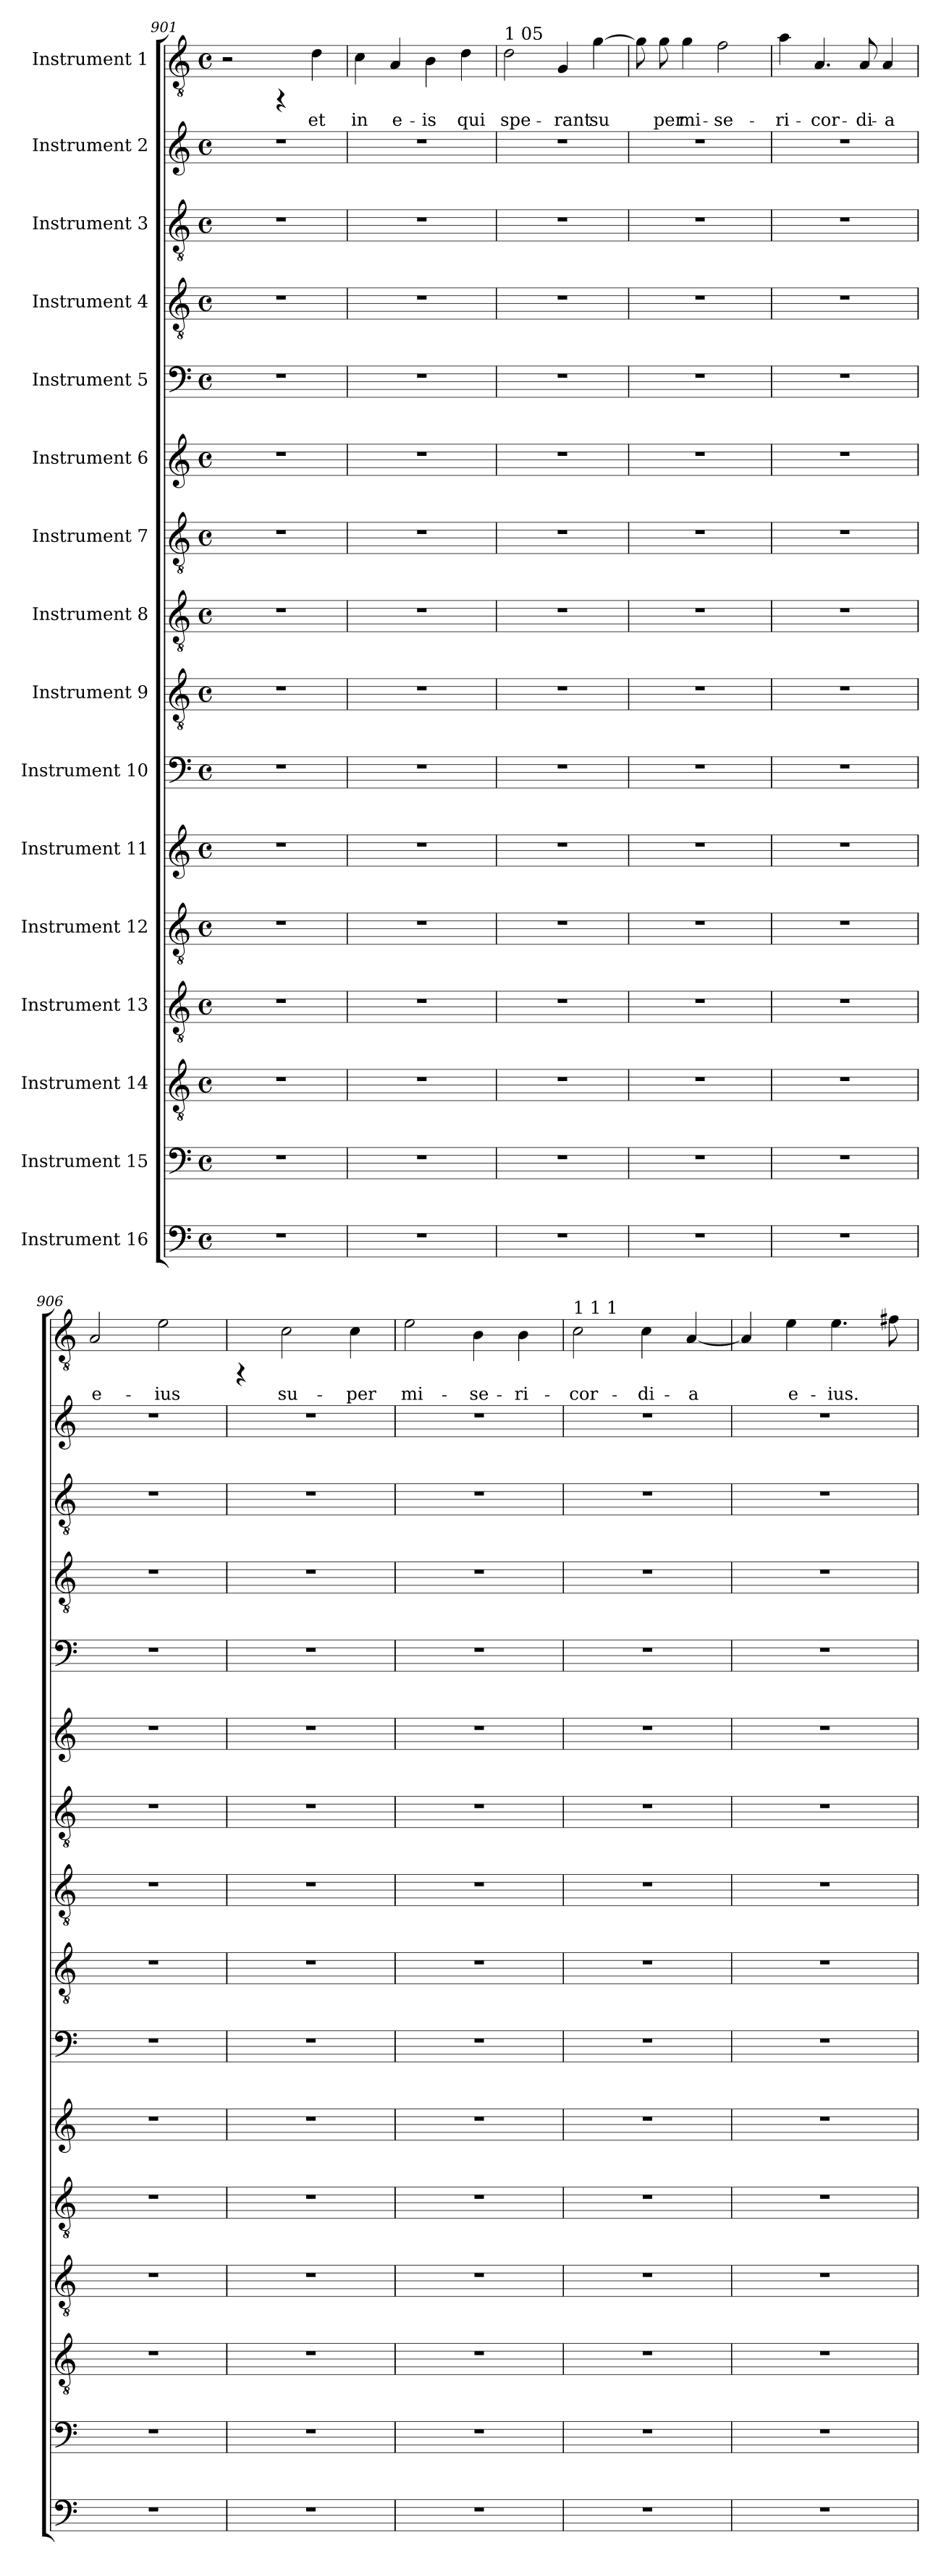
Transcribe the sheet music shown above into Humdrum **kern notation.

**kern	**kern	**kern	**kern	**kern	**kern	**kern	**kern	**kern	**kern	**kern	**kern	**kern	**kern	**kern	**kern	**text
*part16	*part15	*part14	*part13	*part12	*part11	*part10	*part9	*part8	*part7	*part6	*part5	*part4	*part3	*part2	*part1	*part1
*staff16	*staff15	*staff14	*staff13	*staff12	*staff11	*staff10	*staff9	*staff8	*staff7	*staff6	*staff5	*staff4	*staff3	*staff2	*staff1	*staff1
*I"Instrument 16	*I"Instrument 15	*I"Instrument 14	*I"Instrument 13	*I"Instrument 12	*I"Instrument 11	*I"Instrument 10	*I"Instrument 9	*I"Instrument 8	*I"Instrument 7	*I"Instrument 6	*I"Instrument 5	*I"Instrument 4	*I"Instrument 3	*I"Instrument 2	*I"Instrument 1	*
*clefF4	*clefF4	*clefGv2	*clefGv2	*clefGv2	*clefG2	*clefF4	*clefGv2	*clefGv2	*clefGv2	*clefG2	*clefF4	*clefGv2	*clefGv2	*clefG2	*clefGv2	*
*k[]	*k[]	*k[]	*k[]	*k[]	*k[]	*k[]	*k[]	*k[]	*k[]	*k[]	*k[]	*k[]	*k[]	*k[]	*k[]	*
*C:	*C:	*C:	*C:	*C:	*C:	*C:	*C:	*C:	*C:	*C:	*C:	*C:	*C:	*C:	*C:	*
*M4/4	*M4/4	*M4/4	*M4/4	*M4/4	*M4/4	*M4/4	*M4/4	*M4/4	*M4/4	*M4/4	*M4/4	*M4/4	*M4/4	*M4/4	*M4/4	*
*met(c)	*met(c)	*met(c)	*met(c)	*met(c)	*met(c)	*met(c)	*met(c)	*met(c)	*met(c)	*met(c)	*met(c)	*met(c)	*met(c)	*met(c)	*met(c)	*
=901	=901	=901	=901	=901	=901	=901	=901	=901	=901	=901	=901	=901	=901	=901	=901	=901
1r	1r	1r	1r	1r	1r	1r	1r	1r	1r	1r	1r	1r	1r	1r	2r	.
.	.	.	.	.	.	.	.	.	.	.	.	.	.	.	4rFF	.
!	!	!	!	!	!	!	!	!	!	!	!	!	!	!	!	!LO:LY:b:cj
.	.	.	.	.	.	.	.	.	.	.	.	.	.	.	4d\	et
=902	=902	=902	=902	=902	=902	=902	=902	=902	=902	=902	=902	=902	=902	=902	=902	=902
!	!	!	!	!	!	!	!	!	!	!	!	!	!	!	!	!LO:LY:b:cj
1r	1r	1r	1r	1r	1r	1r	1r	1r	1r	1r	1r	1r	1r	1r	4c\	in
!	!	!	!	!	!	!	!	!	!	!	!	!	!	!	!	!LO:LY:b:cj
.	.	.	.	.	.	.	.	.	.	.	.	.	.	.	4A/	e-
!	!	!	!	!	!	!	!	!	!	!	!	!	!	!	!	!LO:LY:b:cj
.	.	.	.	.	.	.	.	.	.	.	.	.	.	.	4B\	-is
!	!	!	!	!	!	!	!	!	!	!	!	!	!	!	!	!LO:LY:b:cj
.	.	.	.	.	.	.	.	.	.	.	.	.	.	.	4d\	qui
!!LO:LB:g=z
=903	=903	=903	=903	=903	=903	=903	=903	=903	=903	=903	=903	=903	=903	=903	=903	=903
!	!	!	!	!	!	!	!	!	!	!	!	!	!	!	!LO:TX:a:t=1 05	!
!	!	!	!	!	!	!	!	!	!	!	!	!	!	!	!	!LO:LY:b:cj
1r	1r	1r	1r	1r	1r	1r	1r	1r	1r	1r	1r	1r	1r	1r	2d\	spe-
!	!	!	!	!	!	!	!	!	!	!	!	!	!	!	!	!LO:LY:b:cj
.	.	.	.	.	.	.	.	.	.	.	.	.	.	.	4G/	-rant
!	!	!	!	!	!	!	!	!	!	!	!	!	!	!	!	!LO:LY:b:cj
.	.	.	.	.	.	.	.	.	.	.	.	.	.	.	[>4g\	su-
=904	=904	=904	=904	=904	=904	=904	=904	=904	=904	=904	=904	=904	=904	=904	=904	=904
!	!	!	!	!	!	!	!	!	!	!	!	!	!	!	!	!LO:LY:b:cj
1r	1r	1r	1r	1r	1r	1r	1r	1r	1r	1r	1r	1r	1r	1r	8g\]	--
!	!	!	!	!	!	!	!	!	!	!	!	!	!	!	!	!LO:LY:b:cj
.	.	.	.	.	.	.	.	.	.	.	.	.	.	.	8g\	-per
!	!	!	!	!	!	!	!	!	!	!	!	!	!	!	!	!LO:LY:b:cj
.	.	.	.	.	.	.	.	.	.	.	.	.	.	.	4g\	mi-
!	!	!	!	!	!	!	!	!	!	!	!	!	!	!	!	!LO:LY:b:cj
.	.	.	.	.	.	.	.	.	.	.	.	.	.	.	2f\	-se-
=905	=905	=905	=905	=905	=905	=905	=905	=905	=905	=905	=905	=905	=905	=905	=905	=905
!	!	!	!	!	!	!	!	!	!	!	!	!	!	!	!	!LO:LY:b:cj
1r	1r	1r	1r	1r	1r	1r	1r	1r	1r	1r	1r	1r	1r	1r	4a\	-ri-
!	!	!	!	!	!	!	!	!	!	!	!	!	!	!	!	!LO:LY:b:cj
.	.	.	.	.	.	.	.	.	.	.	.	.	.	.	4.A/	-cor-
!	!	!	!	!	!	!	!	!	!	!	!	!	!	!	!	!LO:LY:b:cj
.	.	.	.	.	.	.	.	.	.	.	.	.	.	.	8A/	-di-
!	!	!	!	!	!	!	!	!	!	!	!	!	!	!	!	!LO:LY:b:cj
.	.	.	.	.	.	.	.	.	.	.	.	.	.	.	4A/	-a
=906	=906	=906	=906	=906	=906	=906	=906	=906	=906	=906	=906	=906	=906	=906	=906	=906
!	!	!	!	!	!	!	!	!	!	!	!	!	!	!	!	!LO:LY:b:cj
1r	1r	1r	1r	1r	1r	1r	1r	1r	1r	1r	1r	1r	1r	1r	2A/	e-
!	!	!	!	!	!	!	!	!	!	!	!	!	!	!	!	!LO:LY:b:cj
.	.	.	.	.	.	.	.	.	.	.	.	.	.	.	2e\	-ius
=907	=907	=907	=907	=907	=907	=907	=907	=907	=907	=907	=907	=907	=907	=907	=907	=907
1r	1r	1r	1r	1r	1r	1r	1r	1r	1r	1r	1r	1r	1r	1r	4rFF	.
!	!	!	!	!	!	!	!	!	!	!	!	!	!	!	!	!LO:LY:b:cj
.	.	.	.	.	.	.	.	.	.	.	.	.	.	.	2c\	su-
!	!	!	!	!	!	!	!	!	!	!	!	!	!	!	!	!LO:LY:b:cj
.	.	.	.	.	.	.	.	.	.	.	.	.	.	.	4c\	-per
=908	=908	=908	=908	=908	=908	=908	=908	=908	=908	=908	=908	=908	=908	=908	=908	=908
!	!	!	!	!	!	!	!	!	!	!	!	!	!	!	!	!LO:LY:b:cj
1r	1r	1r	1r	1r	1r	1r	1r	1r	1r	1r	1r	1r	1r	1r	2e\	mi-
!	!	!	!	!	!	!	!	!	!	!	!	!	!	!	!	!LO:LY:b:cj
.	.	.	.	.	.	.	.	.	.	.	.	.	.	.	4B\	-se-
!	!	!	!	!	!	!	!	!	!	!	!	!	!	!	!	!LO:LY:b:cj
.	.	.	.	.	.	.	.	.	.	.	.	.	.	.	4B\	-ri-
!!LO:PB:g=z
=909	=909	=909	=909	=909	=909	=909	=909	=909	=909	=909	=909	=909	=909	=909	=909	=909
!	!	!	!	!	!	!	!	!	!	!	!	!	!	!	!LO:TX:a:t=1 1 1	!
!	!	!	!	!	!	!	!	!	!	!	!	!	!	!	!	!LO:LY:b:cj
1r	1r	1r	1r	1r	1r	1r	1r	1r	1r	1r	1r	1r	1r	1r	2c\	-cor-
!	!	!	!	!	!	!	!	!	!	!	!	!	!	!	!	!LO:LY:b:cj
.	.	.	.	.	.	.	.	.	.	.	.	.	.	.	4c\	-di-
!	!	!	!	!	!	!	!	!	!	!	!	!	!	!	!	!LO:LY:b:cj
.	.	.	.	.	.	.	.	.	.	.	.	.	.	.	[<4A/	-a
=910	=910	=910	=910	=910	=910	=910	=910	=910	=910	=910	=910	=910	=910	=910	=910	=910
!	!	!	!	!	!	!	!	!	!	!	!	!	!	!	!	!LO:LY:b:cj
1r	1r	1r	1r	1r	1r	1r	1r	1r	1r	1r	1r	1r	1r	1r	4A/]	.
!	!	!	!	!	!	!	!	!	!	!	!	!	!	!	!	!LO:LY:b:cj
.	.	.	.	.	.	.	.	.	.	.	.	.	.	.	4e\	e-
!	!	!	!	!	!	!	!	!	!	!	!	!	!	!	!	!LO:LY:b:cj
.	.	.	.	.	.	.	.	.	.	.	.	.	.	.	4.e\	-ius.
!	!	!	!	!	!	!	!	!	!	!	!	!	!	!	!	!LO:LY:b:cj
.	.	.	.	.	.	.	.	.	.	.	.	.	.	.	8f#X\	.
=	=	=	=	=	=	=	=	=	=	=	=	=	=	=	=	=
*-	*-	*-	*-	*-	*-	*-	*-	*-	*-	*-	*-	*-	*-	*-	*-	*-
